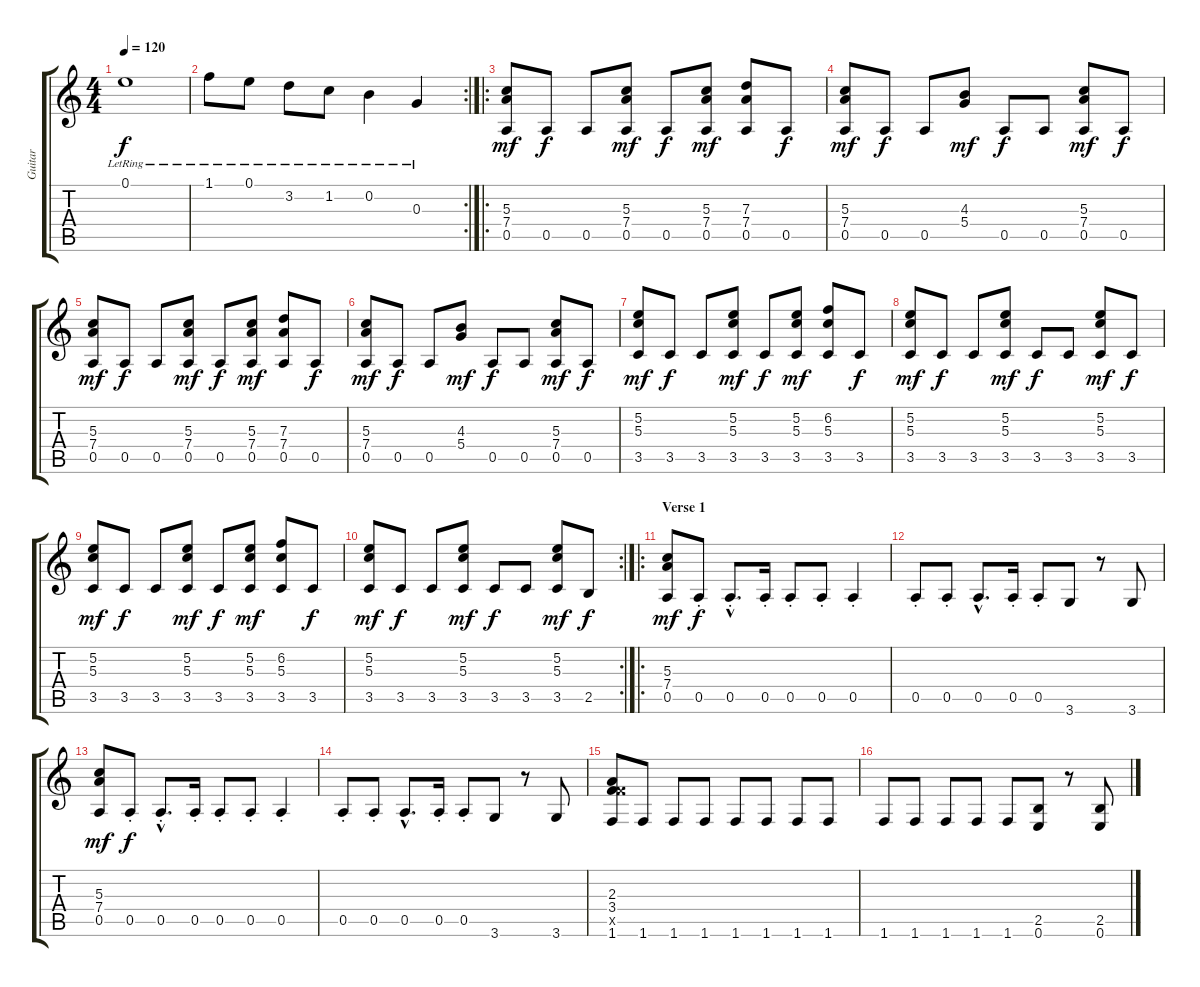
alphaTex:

\track ("Guitar" "Guitar") {instrument acousticguitarsteel}
\staff {score tabs}
\tuning (E4 B3 G3 D3 A2 E2) {hide}
\ts (4 4)
\tempo 120
\clef g2
\ks c
0.1{lr}.1{dy f} |
\rc 2
1.1{lr}.8 0.1{lr}.8 3.2{lr}.8 1.2{lr}.8 0.2{lr}.4 0.3{lr}.4 |
\ro
(5.3 7.4 0.5).8{dy mf volume 14 balance 8 instrument distortionguitar} 0.5.8{dy f} 0.5.8 (5.3 7.4 0.5).8{dy mf volume 14 instrument distortionguitar} 0.5.8{dy f} (5.3 7.4 0.5).8{dy mf volume 14 instrument distortionguitar} (7.3 7.4 0.5).8 0.5.8{dy f} |
(5.3 7.4 0.5).8{dy mf} 0.5.8{dy f} 0.5.8 (4.3 5.4).8{dy mf} 0.5.8{dy f} 0.5.8 (5.3 7.4 0.5).8{dy mf} 0.5.8{dy f} |
(5.3 7.4 0.5).8{dy mf volume 14 instrument distortionguitar} 0.5.8{dy f} 0.5.8 (5.3 7.4 0.5).8{dy mf volume 14 instrument distortionguitar} 0.5.8{dy f} (5.3 7.4 0.5).8{dy mf volume 14 instrument distortionguitar} (7.3 7.4 0.5).8 0.5.8{dy f} |
(5.3 7.4 0.5).8{dy mf} 0.5.8{dy f} 0.5.8 (4.3 5.4).8{dy mf} 0.5.8{dy f} 0.5.8 (5.3 7.4 0.5).8{dy mf} 0.5.8{dy f} |
(5.2 5.3 3.5).8{dy mf} 3.5.8{dy f} 3.5.8 (5.2 5.3 3.5).8{dy mf} 3.5.8{dy f} (5.2 5.3 3.5).8{dy mf} (6.2 5.3 3.5).8 3.5.8{dy f} |
(5.2 5.3 3.5).8{dy mf} 3.5.8{dy f} 3.5.8 (5.2 5.3 3.5).8{dy mf} 3.5.8{dy f} 3.5.8 (5.2 5.3 3.5).8{dy mf} 3.5.8{dy f} |
(5.2 5.3 3.5).8{dy mf} 3.5.8{dy f} 3.5.8 (5.2 5.3 3.5).8{dy mf} 3.5.8{dy f} (5.2 5.3 3.5).8{dy mf} (6.2 5.3 3.5).8 3.5.8{dy f} |
\rc 2
(5.2 5.3 3.5).8{dy mf} 3.5.8{dy f} 3.5.8 (5.2 5.3 3.5).8{dy mf} 3.5.8{dy f} 3.5.8 (5.2 5.3 3.5).8{dy mf} 2.5.8{dy f} |
\ro
\section ("" "Verse 1")
(5.3 7.4 0.5).8{dy mf volume 16 instrument distortionguitar} 0.5{st}.8{dy f} 0.5{hac st}.8{d} 0.5{st}.16 0.5{st}.8 0.5{st}.8 0.5{st}.4 |
0.5{st}.8{volume 14 instrument distortionguitar} 0.5{st}.8 0.5{hac}.8{d} 0.5{st}.16 0.5{st}.8 3.6.8 r.8 3.6.8 |
(5.3 7.4 0.5).8{dy mf volume 16 instrument distortionguitar} 0.5{st}.8{dy f} 0.5{hac st}.8{d} 0.5{st}.16 0.5{st}.8 0.5{st}.8 0.5{st}.4 |
0.5{st}.8{volume 14 instrument distortionguitar} 0.5{st}.8 0.5{hac}.8{d} 0.5{st}.16 0.5{st}.8 3.6.8 r.8 3.6.8 |
(2.3 3.4 8.5{x} 1.6).8 1.6.8 1.6.8 1.6.8 1.6.8 1.6.8 1.6.8 1.6.8 |
1.6.8 1.6.8 1.6.8 1.6.8 1.6.8 (2.5 0.6).8 r.8 (2.5 0.6).8
